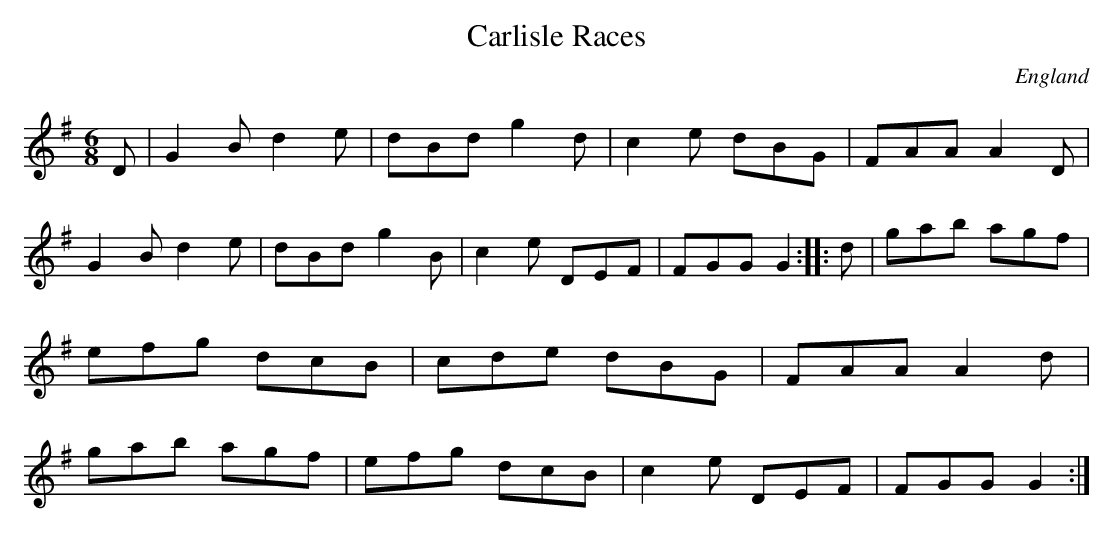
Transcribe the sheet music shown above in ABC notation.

X:1
T:Carlisle Races
M:6/8
O:England
K:G major
D|\
G2B d2e| dBd g2d| c2e dBG| FAA A2D|\
G2B d2e| dBd g2B| c2e DEF| FGG G2::\
d|\
gab agf| efg dcB| cde dBG| FAA A2d|\
gab agf| efg dcB| c2e DEF| FGG G2:|
